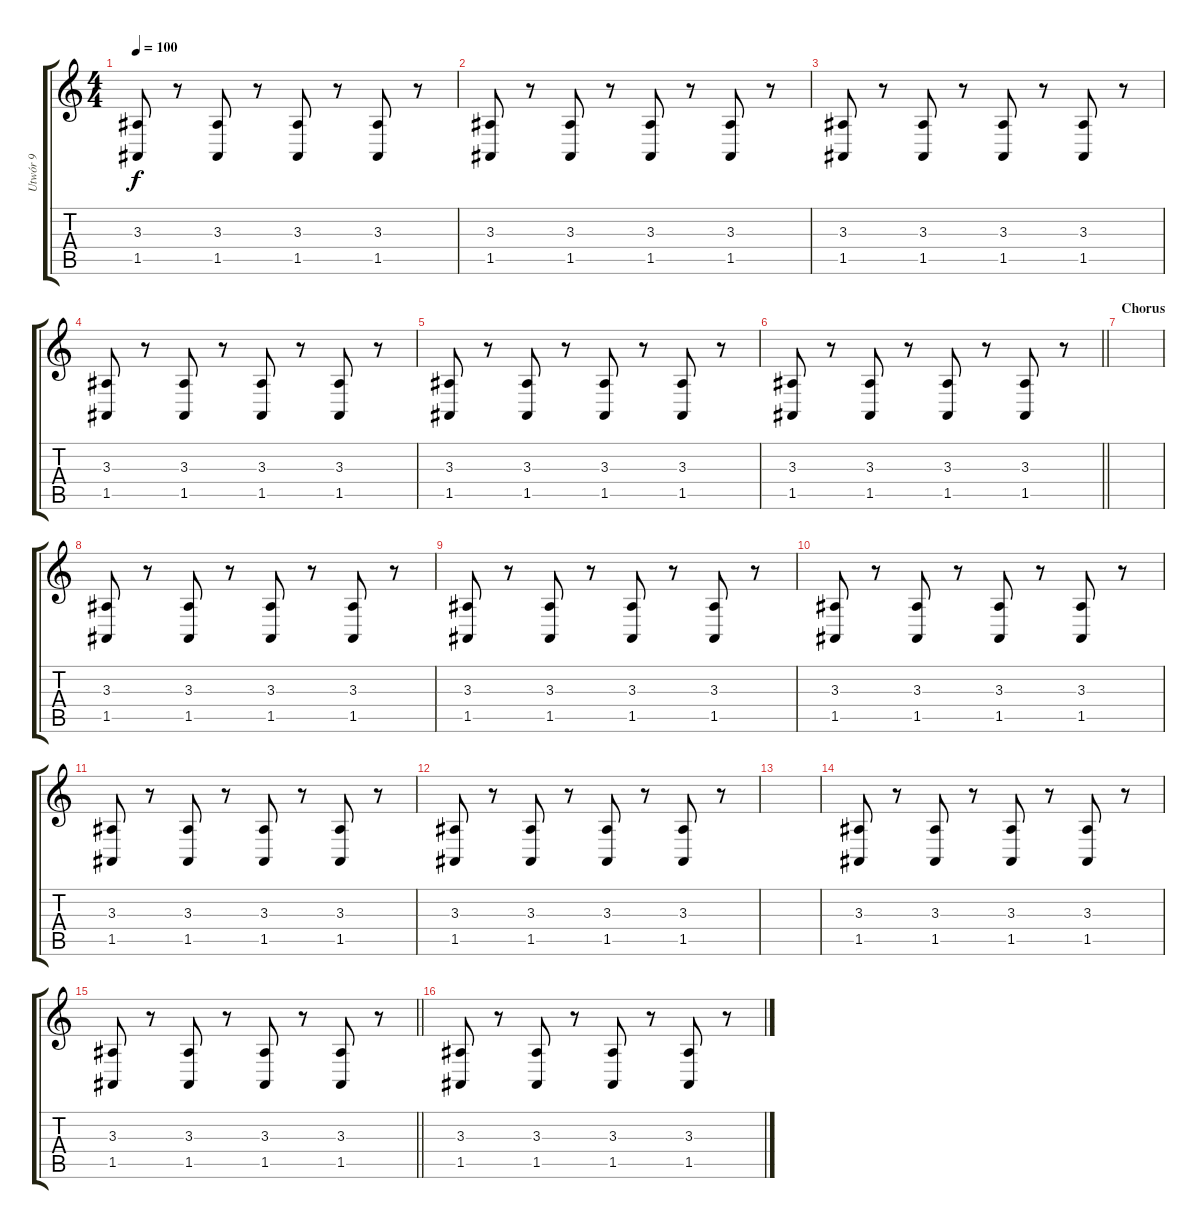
\track ("Utwór 9" "Utwór 9") {instrument melodictom}
\staff {score tabs}
\tuning (E4 B3 G3 D3 A2 E2) {hide}
\ts (4 4)
\tempo 100
\clef g2
\ks c
(3.3 1.5).8{dy f} r.8 (3.3 1.5).8 r.8 (3.3 1.5).8 r.8 (3.3 1.5).8 r.8 |
(3.3 1.5).8 r.8 (3.3 1.5).8 r.8 (3.3 1.5).8 r.8 (3.3 1.5).8 r.8 |
(3.3 1.5).8 r.8 (3.3 1.5).8 r.8 (3.3 1.5).8 r.8 (3.3 1.5).8 r.8 |
(3.3 1.5).8 r.8 (3.3 1.5).8 r.8 (3.3 1.5).8 r.8 (3.3 1.5).8 r.8 |
(3.3 1.5).8 r.8 (3.3 1.5).8 r.8 (3.3 1.5).8 r.8 (3.3 1.5).8 r.8 |
\barLineRight lightlight
(3.3 1.5).8 r.8 (3.3 1.5).8 r.8 (3.3 1.5).8 r.8 (3.3 1.5).8 r.8 |
\section ("" "Chorus")
|
(3.3 1.5).8 r.8 (3.3 1.5).8 r.8 (3.3 1.5).8 r.8 (3.3 1.5).8 r.8 |
(3.3 1.5).8 r.8 (3.3 1.5).8 r.8 (3.3 1.5).8 r.8 (3.3 1.5).8 r.8 |
(3.3 1.5).8 r.8 (3.3 1.5).8 r.8 (3.3 1.5).8 r.8 (3.3 1.5).8 r.8 |
(3.3 1.5).8 r.8 (3.3 1.5).8 r.8 (3.3 1.5).8 r.8 (3.3 1.5).8 r.8 |
(3.3 1.5).8 r.8 (3.3 1.5).8 r.8 (3.3 1.5).8 r.8 (3.3 1.5).8 r.8 |
|
(3.3 1.5).8 r.8 (3.3 1.5).8 r.8 (3.3 1.5).8 r.8 (3.3 1.5).8 r.8 |
\barLineRight lightlight
(3.3 1.5).8 r.8 (3.3 1.5).8 r.8 (3.3 1.5).8 r.8 (3.3 1.5).8 r.8 |
(3.3 1.5).8 r.8 (3.3 1.5).8 r.8 (3.3 1.5).8 r.8 (3.3 1.5).8 r.8
